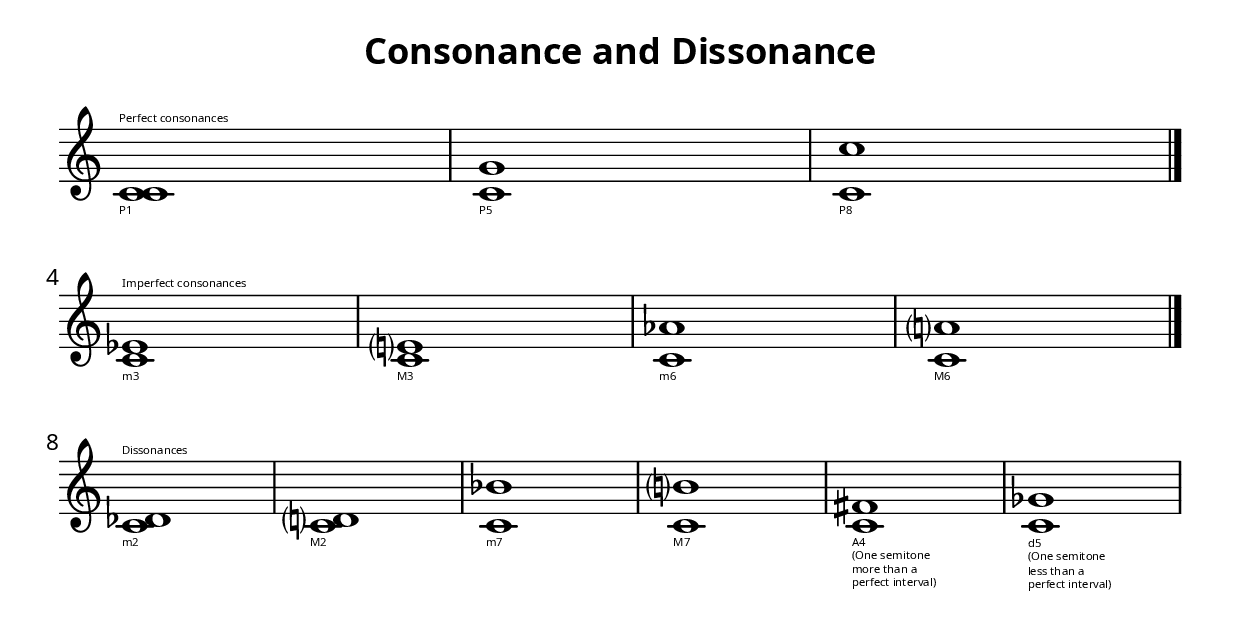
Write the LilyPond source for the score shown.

\language "english"
\version "2.22.2"
\include "../util/markup.util.ly"

% -------------------------------------------------------------------------------- %
% Notation                                                                         %
% -------------------------------------------------------------------------------- %

harmonyTreble = {
  \fixed c' {
    <c c>1^"Perfect consonances"_"P1"| <c g>_"P5"| <c c'>_"P8" | \bar "|."
    \break
    <c e-flat>^"Imperfect consonances"_"m3" | <c e>_"M3"| <c a-flat>_"m6" | <c a>_"M6" \bar "|."
    \break
    <c d-flat>^"Dissonances"_"m2" | <c d>_"M2" | <c b-flat>_"m7" | <c b>_"M7" | <c f-sharp>_"A4"_"(One semitone"_"more than a"_"perfect interval)" | <c g-flat>_"d5"_"(One semitone"_"less than a"_"perfect interval)" 

  }
}




% -------------------------------------------------------------------------------- %
% Voicings                                                                         %
% -------------------------------------------------------------------------------- %
voiceHarmonyTreble = {
  \new Voice {
    \set midiInstrument = #"synthstrings 1"
    \harmonyTreble
  }
}



% -------------------------------------------------------------------------------- %
% Live Score                                                                       %
% -------------------------------------------------------------------------------- %
\markup \vspace #1

\score {  
<< 

  \new PianoStaff \with {
    \omit TimeSignature
  } 

  <<
  \new Staff = "up" {  
    \key c \major
    \once \hide Score.MetronomeMark % Hide for midi
    \tempo 4 = 200

    << \voiceHarmonyTreble >>
  }
  
  >>

>>

  \midi {
    \context {
      \Staff
      \remove "Staff_performer" 
    }
    \context {
      \Voice
      \consists "Staff_performer"
    }
  }  
}

% -------------------------------------------------------------------------------- %
% Engraving Score                                                                  %
% -------------------------------------------------------------------------------- %
\header {
  title = "Consonance and Dissonance"
  subtitle = \markup { \fontsize #-3 "" }
}

\score {
<<

  % Notation
  \new PianoStaff \with {
    \omit TimeSignature
  } 
  <<
    \new Staff = "up" {
      \key c \major
      << \voiceHarmonyTreble >>
    }

  >>

>>

\layout {}
}

